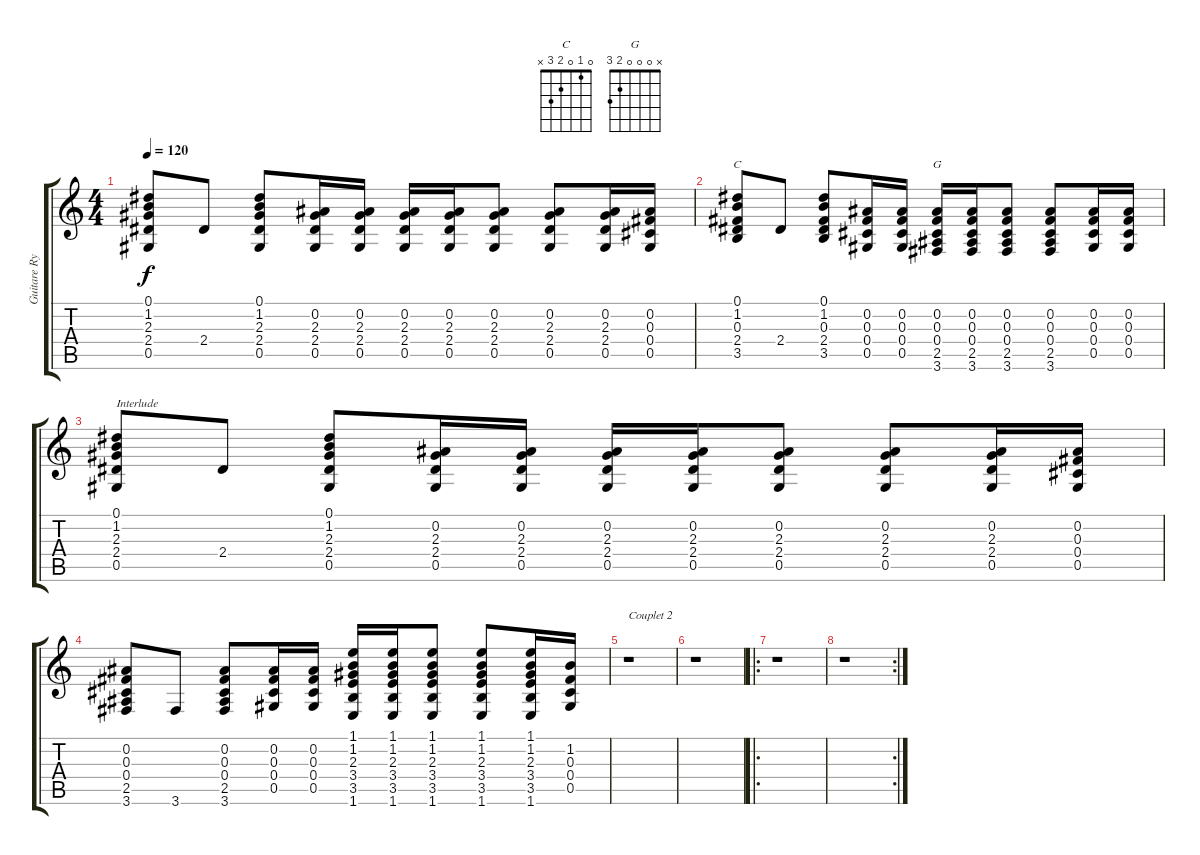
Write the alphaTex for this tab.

\track ("Guitare Rythmique 2" "Guitare Ry") {instrument electricguitarjazz}
\staff {score tabs}
\tuning (Eb4 Bb3 Gb3 Db3 Ab2 Eb2) {hide}
\chord ("C" 0 1 0 2 3 x)
\chord ("G" x 0 0 0 2 3)
\ts (4 4)
\tempo 120
\clef g2
\ks c
(0.1 1.2 2.3 2.4 0.5).8{dy f} 2.4.8 (0.1 1.2 2.3 2.4 0.5).8 (0.2 2.3 2.4 0.5).16 (0.2 2.3 2.4 0.5).16 (0.2 2.3 2.4 0.5).16 (0.2 2.3 2.4 0.5).16 (0.2 2.3 2.4 0.5).8 (0.2 2.3 2.4 0.5).8 (0.2 2.3 2.4 0.5).16 (0.2 0.3 0.4 0.5).16 |
(0.1 1.2 0.3 2.4 3.5).8{ch "C"} 2.4.8 (0.1 1.2 0.3 2.4 3.5).8 (0.2 0.3 0.4 0.5).16 (0.2 0.3 0.4 0.5).16 (0.2 0.3 0.4 2.5 3.6).16{ch "G"} (0.2 0.3 0.4 2.5 3.6).16 (0.2 0.3 0.4 2.5 3.6).8 (0.2 0.3 0.4 2.5 3.6).8 (0.2 0.3 0.4 0.5).16 (0.2 0.3 0.4 0.5).16 |
(0.1 1.2 2.3 2.4 0.5).8{txt "Interlude"} 2.4.8 (0.1 1.2 2.3 2.4 0.5).8 (0.2 2.3 2.4 0.5).16 (0.2 2.3 2.4 0.5).16 (0.2 2.3 2.4 0.5).16 (0.2 2.3 2.4 0.5).16 (0.2 2.3 2.4 0.5).8 (0.2 2.3 2.4 0.5).8 (0.2 2.3 2.4 0.5).16 (0.2 0.3 0.4 0.5).16 |
(0.2 0.3 0.4 2.5 3.6).8 3.6.8 (0.2 0.3 0.4 2.5 3.6).8 (0.2 0.3 0.4 0.5).16 (0.2 0.3 0.4 0.5).16 (1.1 1.2 2.3 3.4 3.5 1.6).16 (1.1 1.2 2.3 3.4 3.5 1.6).16 (1.1 1.2 2.3 3.4 3.5 1.6).8 (1.1 1.2 2.3 3.4 3.5 1.6).8 (1.1 1.2 2.3 3.4 3.5 1.6).16 (1.2 0.3 0.4 0.5).16 |
r.1{txt "Couplet 2"} |
r.1 |
\ro
r.1 |
\rc 2
r.1
